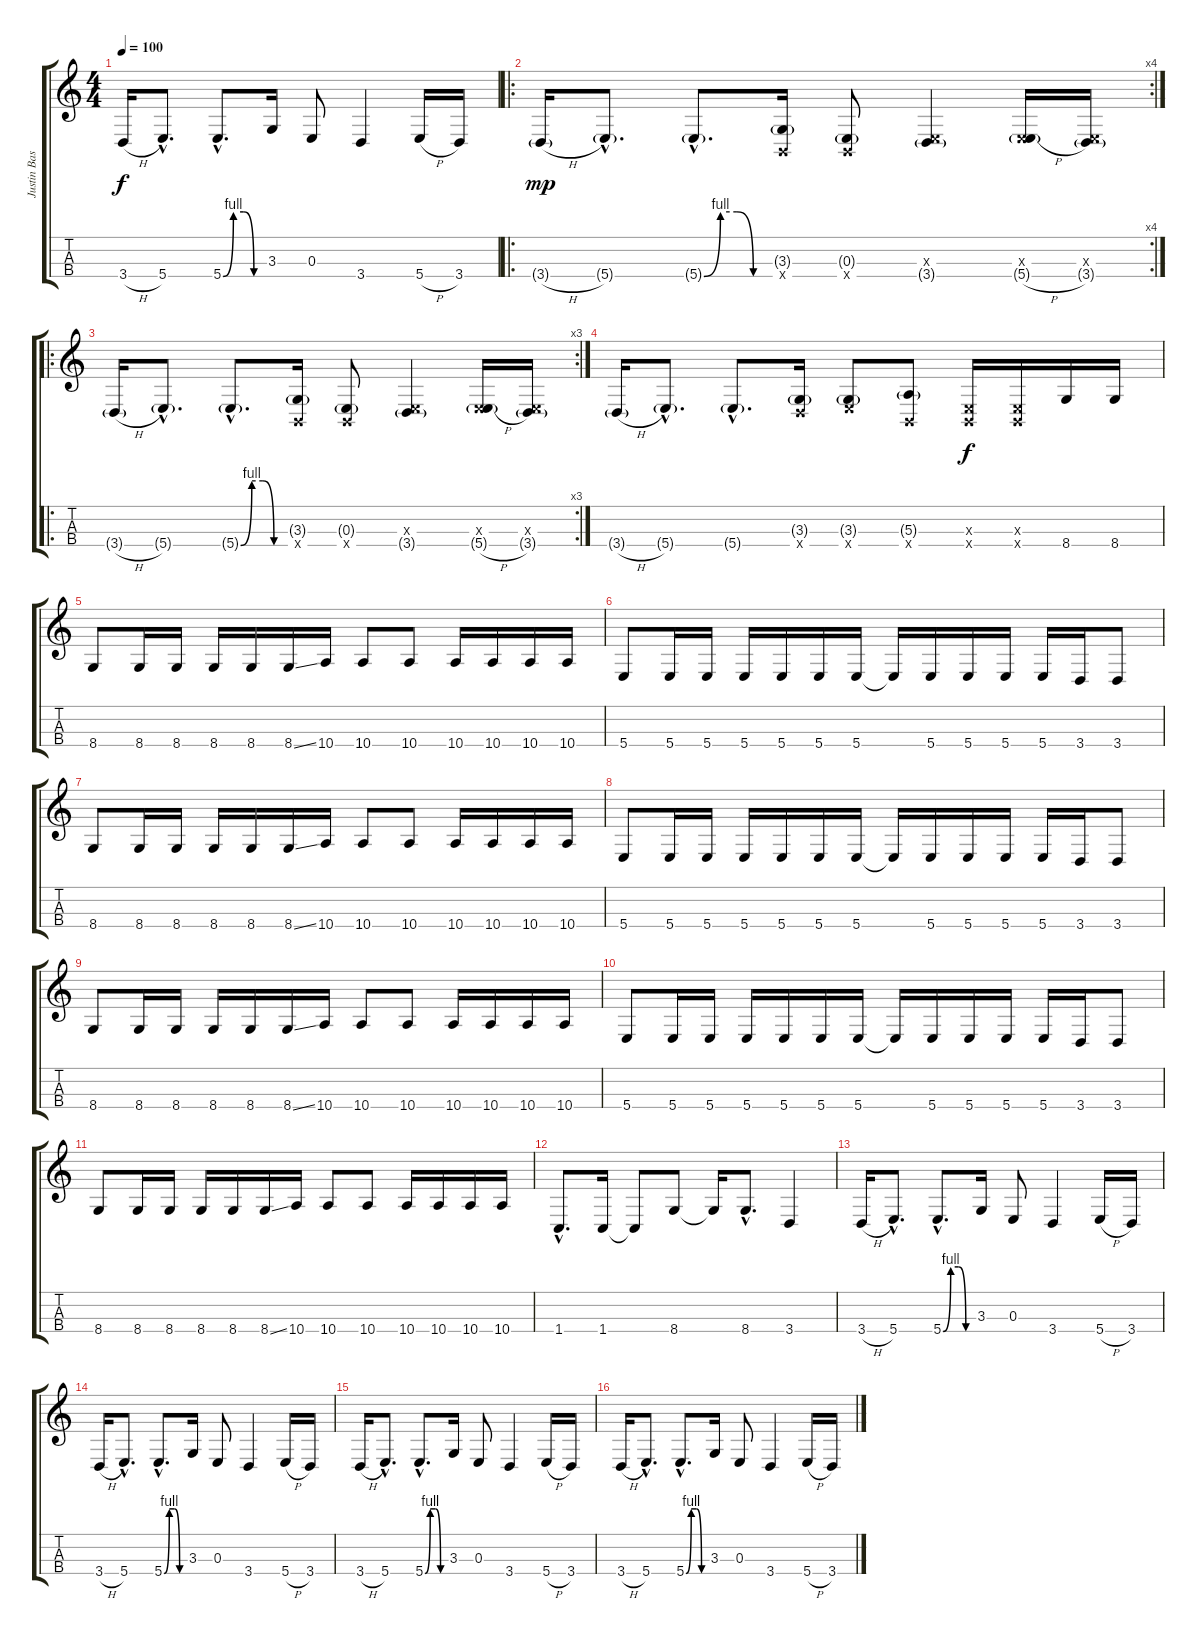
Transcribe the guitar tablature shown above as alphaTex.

\track ("Justin Bass" "Justin Bas") {instrument electricbassfinger}
\staff {score tabs}
\tuning (G3 D3 E2 B1) {hide}
\ts (4 4)
\tempo 100
\clef g2
\ks c
3.4{h}.16{dy f} 5.4{hac}.8{d} 5.4{be (custom 0 0 15 4 30 4 45 0 60 0) hac}.8{d} 3.3.16 0.3.8 3.4.4 5.4{h}.16 3.4.16 |
\ro
\rc 4
3.4{h g}.16{dy mp volume 12 instrument slapbass2} 5.4{g hac}.8{d} 5.4{be (custom 0 0 15 4 30 4 45 0 60 0) g hac}.8{d} (3.3{g} 0.4{x}).16 (0.3{g} 0.4{x}).8 (0.3{x} 3.4{g}).4 (0.3{x} 5.4{h g}).16 (0.3{x} 3.4{g}).16 |
\ro
\rc 3
3.4{h g}.16{instrument slapbass2} 5.4{g hac}.8{d} 5.4{be (custom 0 0 15 4 30 4 45 0 60 0) g hac}.8{d} (3.3{g} 0.4{x}).16 (0.3{g} 0.4{x}).8 (0.3{x} 3.4{g}).4 (0.3{x} 5.4{h g}).16 (0.3{x} 3.4{g}).16 |
3.4{h g}.16{volume 7 instrument slapbass2} 5.4{g hac}.8{d} 5.4{g hac}.8{d} (3.3{g} 3.4{x}).16 (3.3{g} 5.4{x}).8 (5.3{g} 0.4{x}).8 (0.3{x} 0.4{x}).16{dy f volume 13 instrument electricbassfinger} (0.3{x} 0.4{x}).16 8.4.16 8.4.16 |
8.4.8 8.4.16 8.4.16 8.4.16 8.4.16 8.4{ss}.16 10.4.16 10.4.8 10.4.8 10.4.16 10.4.16 10.4.16 10.4.16 |
5.4.8 5.4.16 5.4.16 5.4.16 5.4.16 5.4.16 5.4.16 5.4{t}.16 5.4.16 5.4.16 5.4.16 5.4.16 3.4.16 3.4.8 |
8.4.8 8.4.16 8.4.16 8.4.16 8.4.16 8.4{ss}.16 10.4.16 10.4.8 10.4.8 10.4.16 10.4.16 10.4.16 10.4.16 |
5.4.8 5.4.16 5.4.16 5.4.16 5.4.16 5.4.16 5.4.16 5.4{t}.16 5.4.16 5.4.16 5.4.16 5.4.16 3.4.16 3.4.8 |
8.4.8 8.4.16 8.4.16 8.4.16 8.4.16 8.4{ss}.16 10.4.16 10.4.8 10.4.8 10.4.16 10.4.16 10.4.16 10.4.16 |
5.4.8 5.4.16 5.4.16 5.4.16 5.4.16 5.4.16 5.4.16 5.4{t}.16 5.4.16 5.4.16 5.4.16 5.4.16 3.4.16 3.4.8 |
8.4.8 8.4.16 8.4.16 8.4.16 8.4.16 8.4{ss}.16 10.4.16 10.4.8 10.4.8 10.4.16 10.4.16 10.4.16 10.4.16 |
1.4{hac}.8{d} 1.4.16 1.4{t}.8 8.4.8 8.4{t}.16 8.4{hac}.8{d} 3.4.4 |
3.4{h}.16 5.4{hac}.8{d} 5.4{be (custom 0 0 15 4 30 4 45 0 60 0) hac}.8{d} 3.3.16 0.3.8 3.4.4 5.4{h}.16 3.4.16 |
3.4{h}.16 5.4{hac}.8{d} 5.4{be (custom 0 0 15 4 30 4 45 0 60 0) hac}.8{d} 3.3.16 0.3.8 3.4.4 5.4{h}.16 3.4.16 |
3.4{h}.16 5.4{hac}.8{d} 5.4{be (custom 0 0 15 4 30 4 45 0 60 0) hac}.8{d} 3.3.16 0.3.8 3.4.4 5.4{h}.16 3.4.16 |
3.4{h}.16 5.4{hac}.8{d} 5.4{be (custom 0 0 15 4 30 4 45 0 60 0) hac}.8{d} 3.3.16 0.3.8 3.4.4 5.4{h}.16 3.4.16
